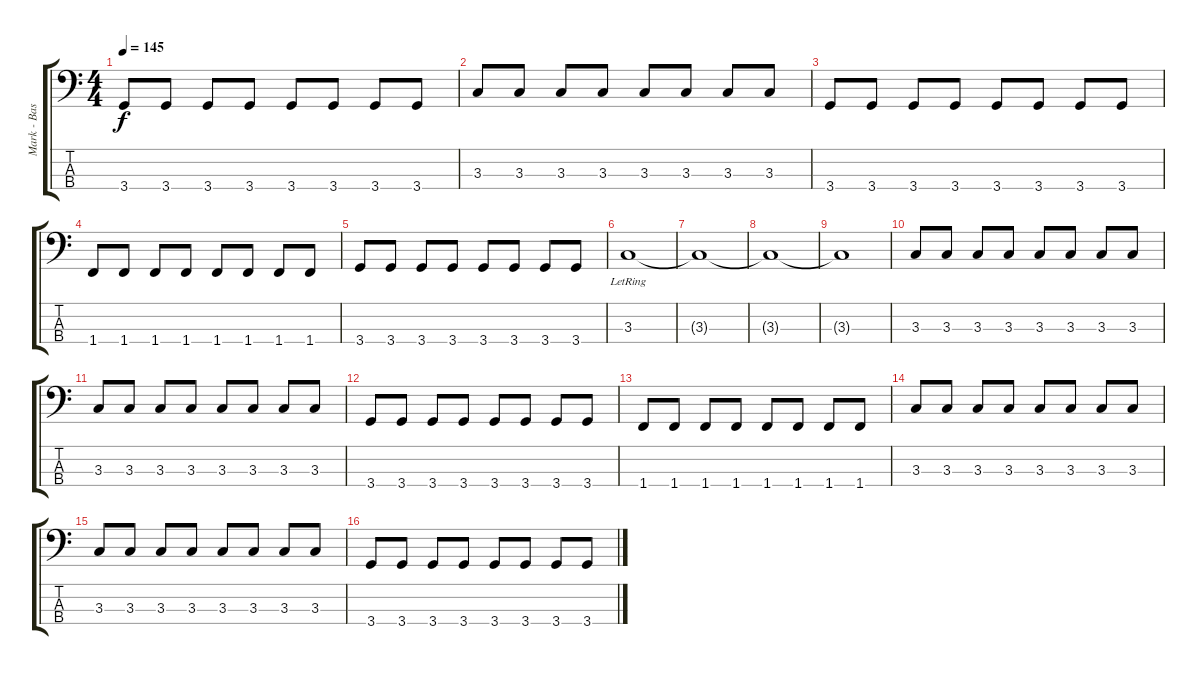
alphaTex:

\track ("Mark - Bass" "Mark - Bas") {instrument electricbassfinger}
\staff {score tabs}
\tuning (G2 D2 A1 E1) {hide}
\ts (4 4)
\tempo 145
\clef f4
\ks c
3.4.8{dy f} 3.4.8 3.4.8 3.4.8 3.4.8 3.4.8 3.4.8 3.4.8 |
3.3.8 3.3.8 3.3.8 3.3.8 3.3.8 3.3.8 3.3.8 3.3.8 |
3.4.8 3.4.8 3.4.8 3.4.8 3.4.8 3.4.8 3.4.8 3.4.8 |
1.4.8 1.4.8 1.4.8 1.4.8 1.4.8 1.4.8 1.4.8 1.4.8 |
3.4.8 3.4.8 3.4.8 3.4.8 3.4.8 3.4.8 3.4.8 3.4.8 |
3.3{lr}.1 |
3.3{t}.1 |
3.3{t}.1 |
3.3{t}.1 |
3.3.8 3.3.8 3.3.8 3.3.8 3.3.8 3.3.8 3.3.8 3.3.8 |
3.3.8 3.3.8 3.3.8 3.3.8 3.3.8 3.3.8 3.3.8 3.3.8 |
3.4.8 3.4.8 3.4.8 3.4.8 3.4.8 3.4.8 3.4.8 3.4.8 |
1.4.8 1.4.8 1.4.8 1.4.8 1.4.8 1.4.8 1.4.8 1.4.8 |
3.3.8 3.3.8 3.3.8 3.3.8 3.3.8 3.3.8 3.3.8 3.3.8 |
3.3.8 3.3.8 3.3.8 3.3.8 3.3.8 3.3.8 3.3.8 3.3.8 |
3.4.8 3.4.8 3.4.8 3.4.8 3.4.8 3.4.8 3.4.8 3.4.8
